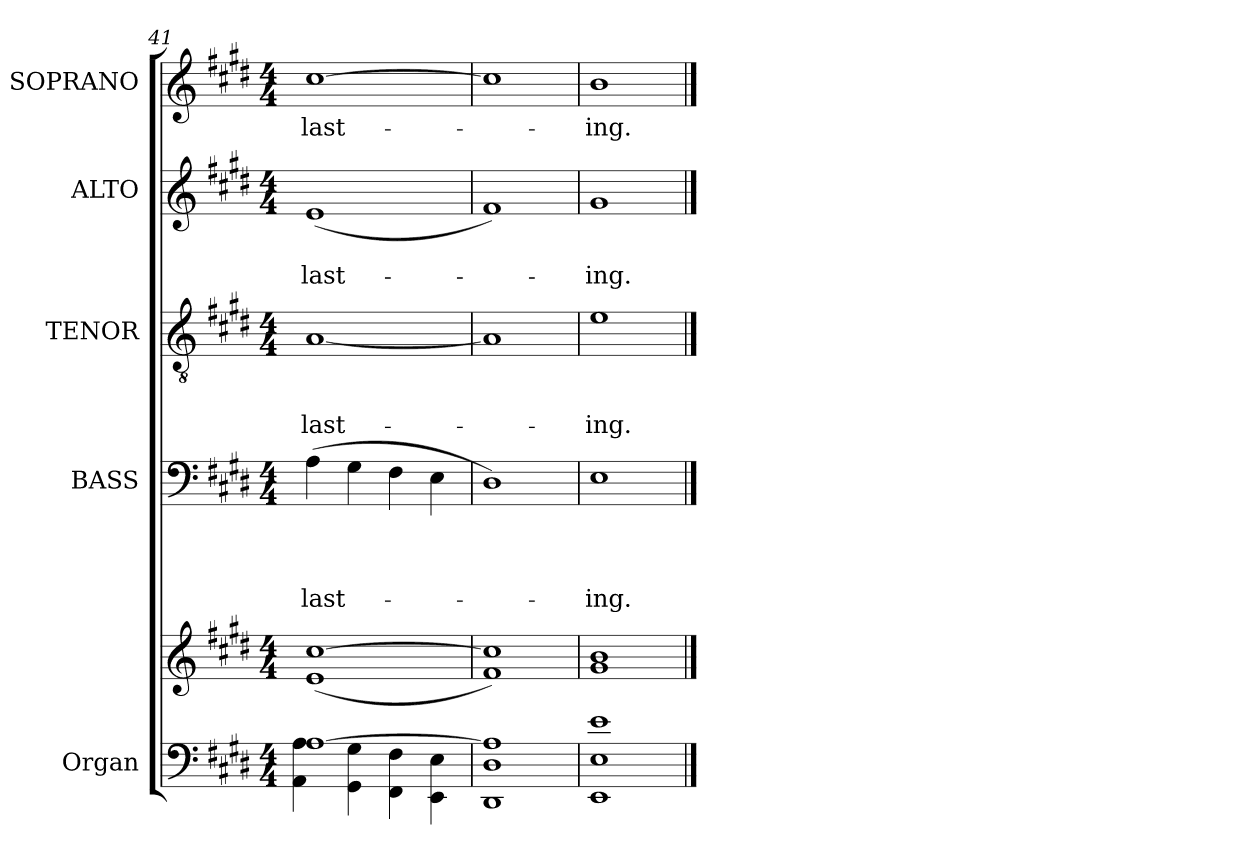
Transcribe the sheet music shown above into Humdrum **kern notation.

**kern	**kern	**kern	**text	**text	**text	**text	**kern	**text	**text	**text	**kern	**text	**text	**kern	**text
*part5	*part5	*part4	*part4	*part4	*part4	*part4	*part3	*part3	*part3	*part3	*part2	*part2	*part2	*part1	*part1
*staff6	*staff5	*staff4	*staff4	*staff4	*staff4	*staff4	*staff3	*staff3	*staff3	*staff3	*staff2	*staff2	*staff2	*staff1	*staff1
*I"Organ	*	*I"BASS	*	*	*	*	*I"TENOR	*	*	*	*I"ALTO	*	*	*I"SOPRANO	*
*	*	*I'B.	*	*	*	*	*I'T.	*	*	*	*I'A.	*	*	*I'S.	*
*clefF4	*clefG2	*clefF4	*	*	*	*	*clefGv2	*	*	*	*clefG2	*	*	*clefG2	*
*k[f#c#g#d#]	*k[f#c#g#d#]	*k[f#c#g#d#]	*	*	*	*	*k[f#c#g#d#]	*	*	*	*k[f#c#g#d#]	*	*	*k[f#c#g#d#]	*
*E:	*E:	*E:	*	*	*	*	*E:	*	*	*	*E:	*	*	*E:	*
*M4/4	*M4/4	*M4/4	*	*	*	*	*M4/4	*	*	*	*M4/4	*	*	*M4/4	*
=41	=41	=41	=41	=41	=41	=41	=41	=41	=41	=41	=41	=41	=41	=41	=41
*^	*	*	*	*	*	*	*	*	*	*	*	*	*	*	*
!	!	!	!	!	!	!	!LO:LY:b	!	!	!	!LO:LY:b	!	!	!LO:LY:b	!	!LO:LY:b
[>1A	4AA\ 4A\	(<1e [>1cc#	(>4A\	.	.	.	-last-	[<1A	.	.	-last-	(<1e	.	-last-	[>1cc#	-last-
.	4GG#\ 4G#\	.	4G#\	.	.	.	.	.	.	.	.	.	.	.	.	.
.	4FF#\ 4F#\	.	4F#\	.	.	.	.	.	.	.	.	.	.	.	.	.
.	4EE\ 4E\	.	4E\	.	.	.	.	.	.	.	.	.	.	.	.	.
*v	*v	*	*	*	*	*	*	*	*	*	*	*	*	*	*	*
=42	=42	=42	=42	=42	=42	=42	=42	=42	=42	=42	=42	=42	=42	=42	=42
1DD# 1D# 1A]	1f# 1cc#])	1D#)	.	.	.	.	1A]	.	.	.	1f#)	.	.	1cc#]	.
=43	=43	=43	=43	=43	=43	=43	=43	=43	=43	=43	=43	=43	=43	=43	=43
!	!	!	!	!	!	!LO:LY:b	!	!	!	!LO:LY:b	!	!	!LO:LY:b	!	!LO:LY:b
1EE 1E 1e	1g# 1b	1E	.	.	.	-ing.	1e	.	.	-ing.	1g#	.	-ing.	1b	-ing.
==	==	==	==	==	==	==	==	==	==	==	==	==	==	==	==
*-	*-	*-	*-	*-	*-	*-	*-	*-	*-	*-	*-	*-	*-	*-	*-
